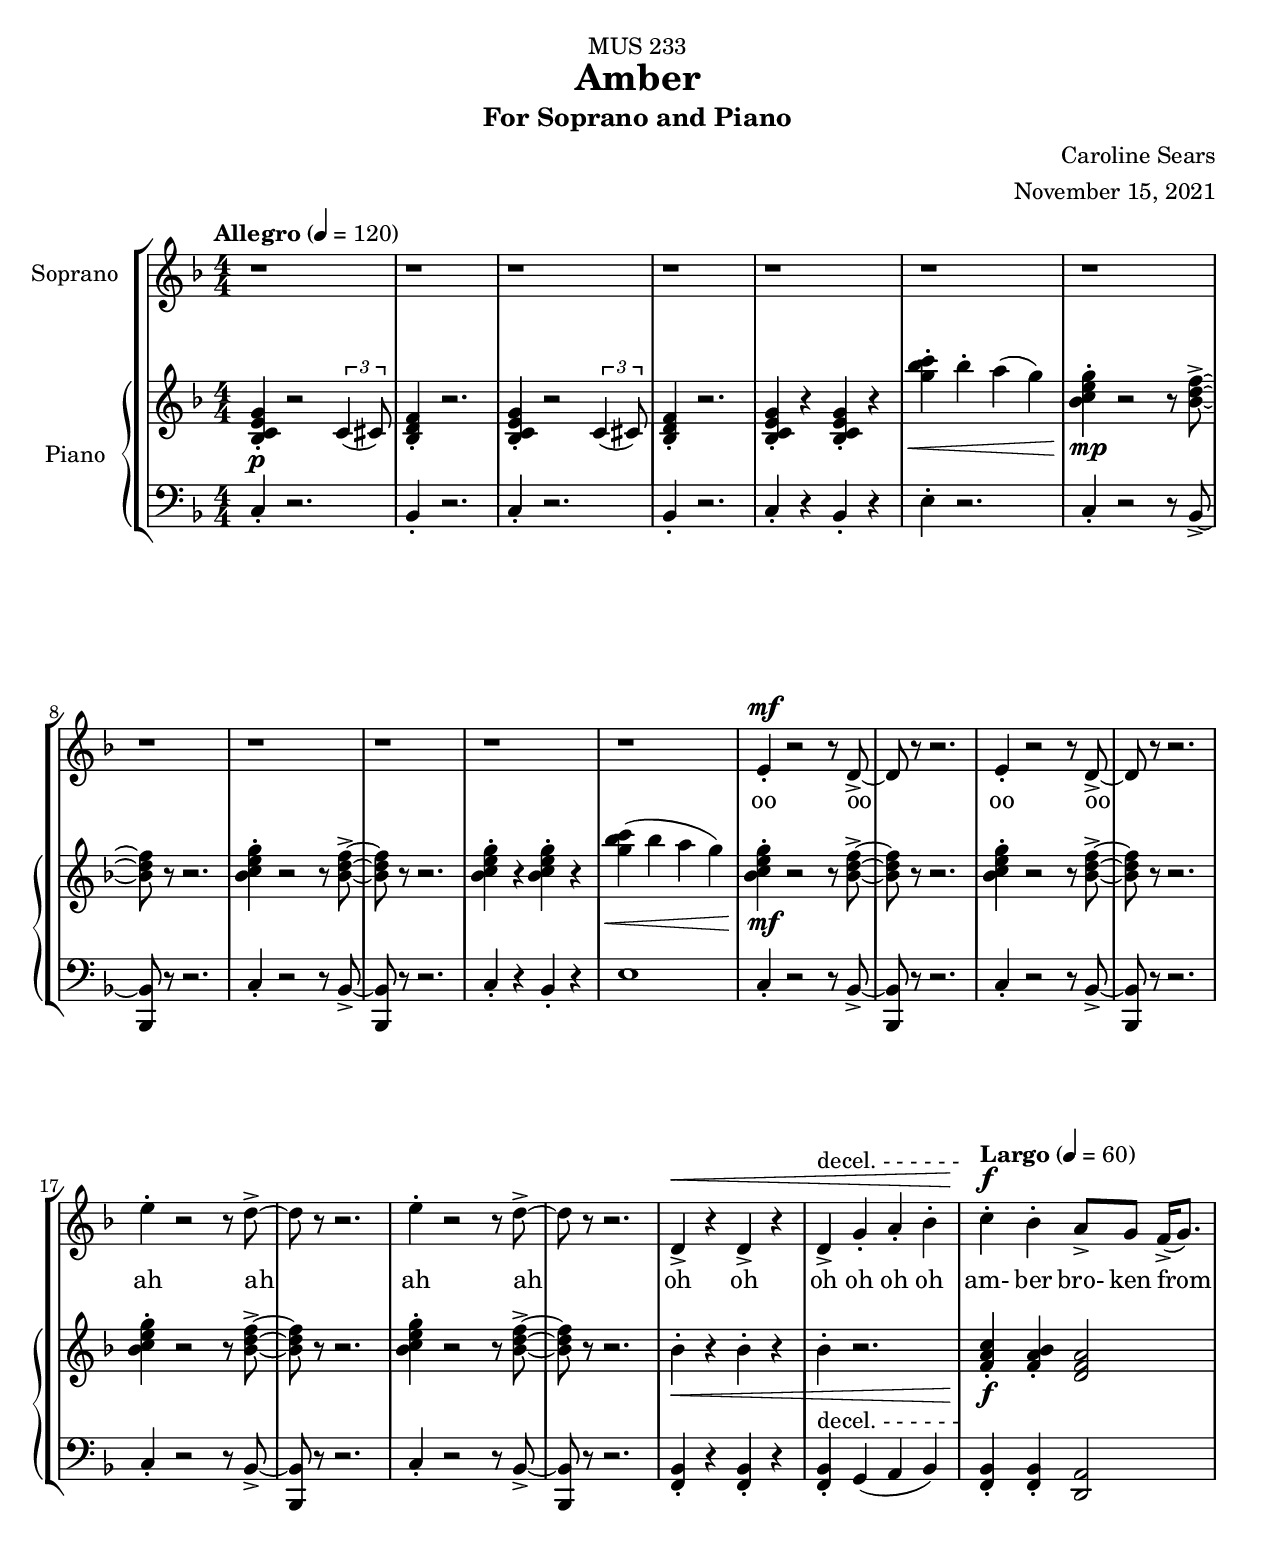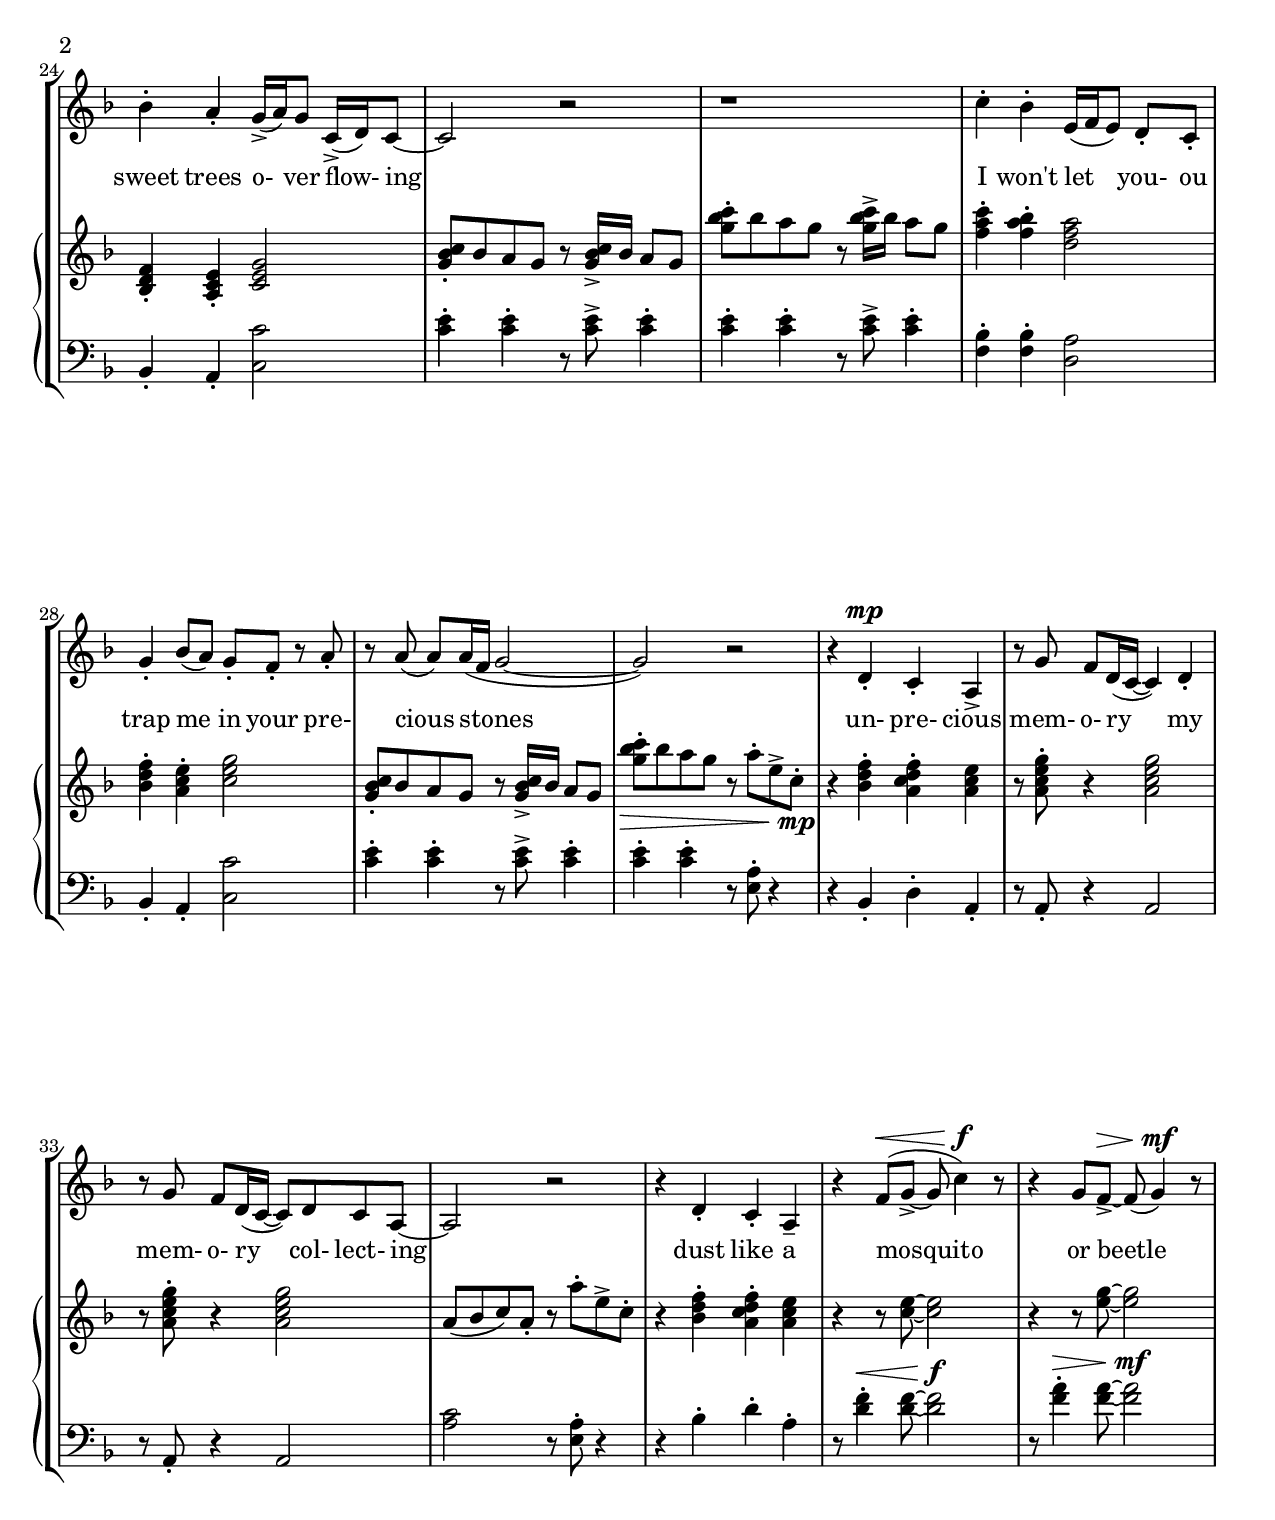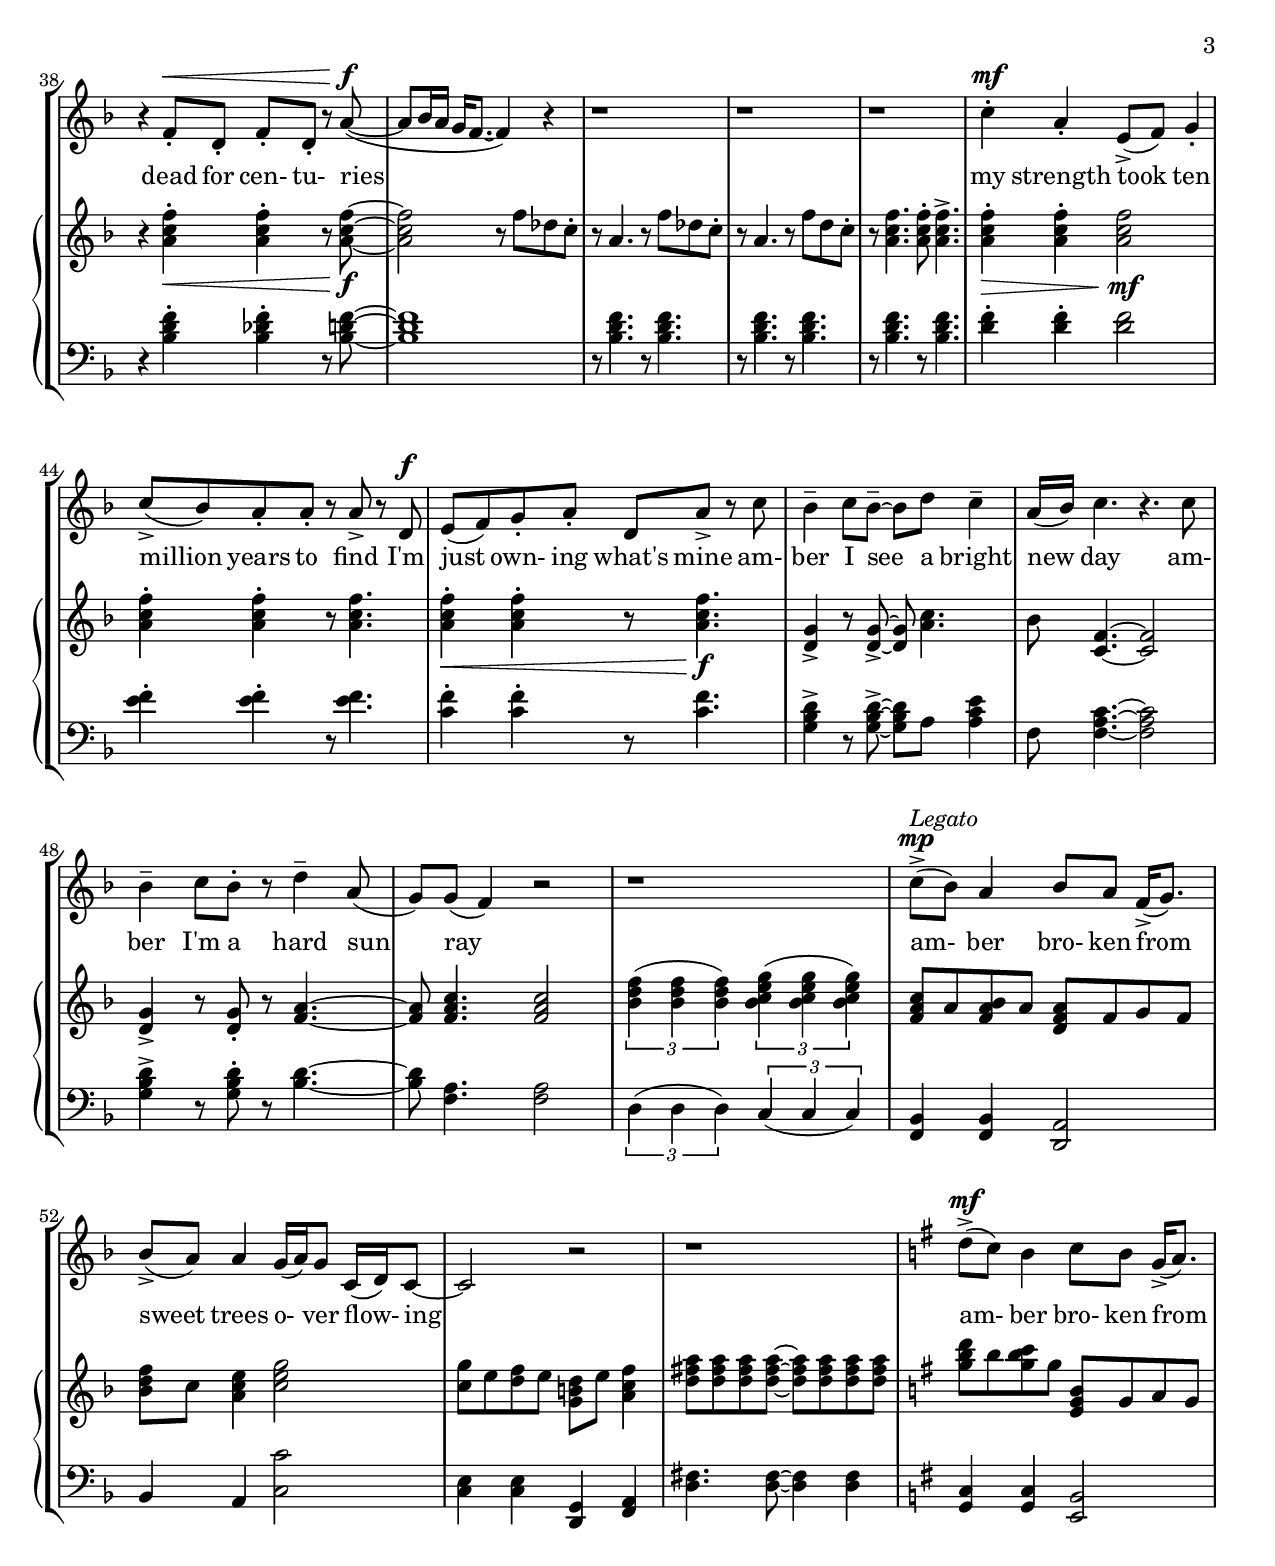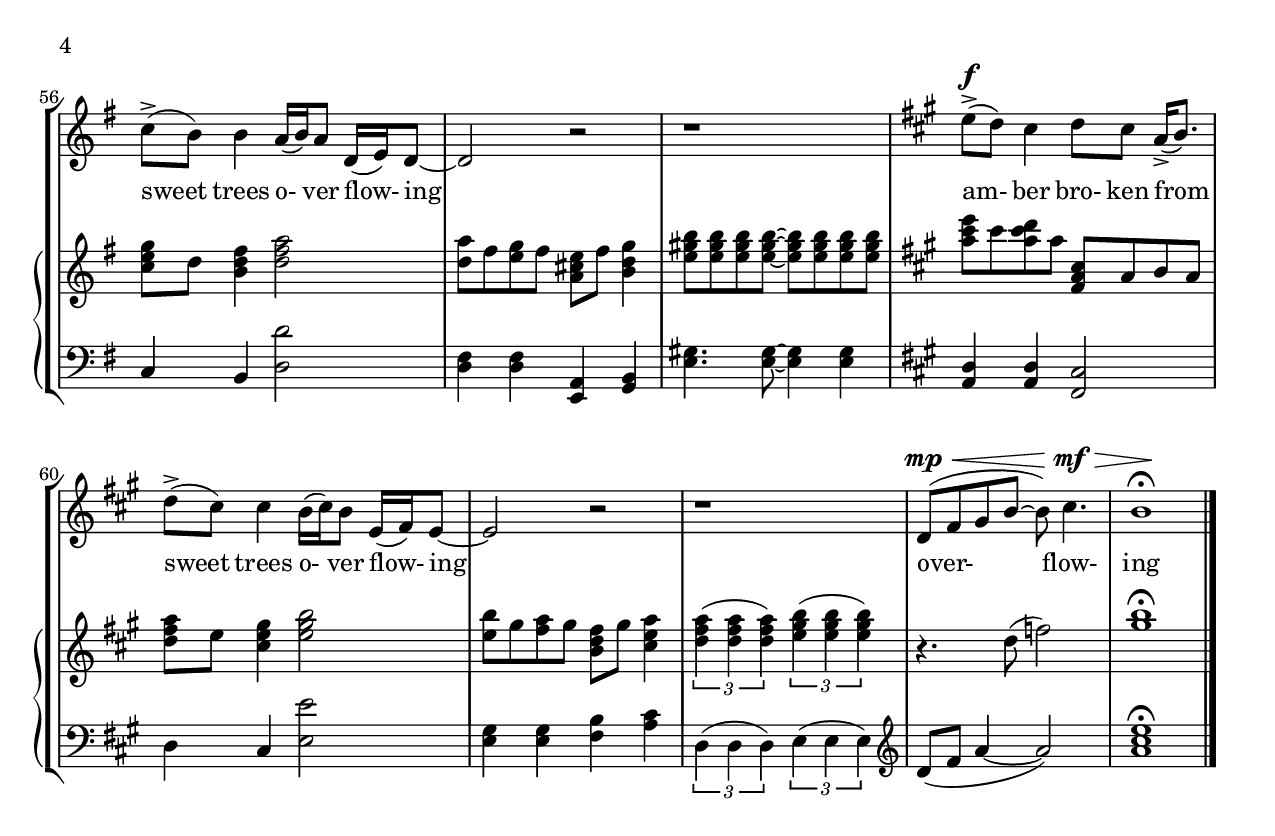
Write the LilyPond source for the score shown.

%%%%%%%%%%%%%%%%%%%% Header + Paper Dimensions %%%%%%%%%%%%%%%%%%%%
\header {
  title = "Amber"
    subtitle = "For Soprano and Piano"
    dedication = "MUS 233"
    composer = "Caroline Sears"
    arranger = "November 15, 2021"
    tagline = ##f

}
\paper {
  #(set-paper-size "ansi a")
  #(define top-margin (* 0.75 in))
}

%%%%%%%%%%%%%%%%%%%% Musical/Lyrical Content %%%%%%%%%%%%%%%%%%%%%%%%%%

%%%%% VOICE PART %%%%%%%%%%%
theNotes = \relative c'' {
    \set Staff.midiInstrument = "flute"
    \key f \major 
    \numericTimeSignature \time 4/4
    \tempo "Allegro" 4 = 120
    \dynamicUp

    %%Intro %%
    r1 | r1 |r1 | r1 | r1 | r1 | r1 | r1 | r1 | r1 | r1 | r1 |
    e,4\staccato\mf r2 r8 d8\accent~ |d8 r8 r2. |e4\staccato r2 r8 d8\accent~ |d8 r8 r2. 
    e'4\staccato r2 r8 d8\accent~ |d8 r8 r2. |e4\staccato r2 r8 d8\accent~ |d8 r8 r2. 
    d,4\accent\< r4 d4\accent r4| d4\accent^\markup{"decel. - - - - - -"}  g4\staccato a4\staccato bes\staccato |


    %% Verse 1 %%

    %bar 23%
    \tempo "Largo" 4 = 60
    c4\staccato\!\f bes4\staccato  a8\accent g8 f16\accent (g8.) | bes4\staccato  a\staccato g16\accent (a16) g8 c,16\accent (d16) c8~ |
    c2 r2 | r1 |
    %bar 27%
     c'4\staccato bes4\staccato  e,16 (f16 e8)  d8\staccato c8\staccato | g'4\staccato bes8 (a) g8\staccato f8\staccato r8 a8\staccato |
    r8 a8 (a) a16 (f16 g2~ | g2) r2 |
    %bar 31%
    r4 d4\mp\staccato c4\staccato a\accent |r8 g'8 f d16 (c16~c4) d4\staccato | r8 g8 f d16 (c16~c8) d8 c8 a~ |a2 r2 |
    %bar 35%
    \override Hairpin.to-barline = ##f
    r4 d4\staccato c4\staccato a4\tenuto | r4 f'8\< (g8\accent~g8 c4\!\f) r8 | r4 g8 f8\>\accent~f8 (g4\!\mf) r8 | r4 f8\staccato\< d\staccato f\staccato d\staccato r8 a'8\!\f(~a8 bes16  a16 
    g f8.~f4)  r4|
    %bar40
     r1 |r1| r1 |
     %bar 43
    c'4\staccato\mf a\staccato e8\accent (f8) g4\staccato | c8\accent (bes) a8\staccato a8\staccato r8 a\accent r8 d,8\f |
    e8 (f) g8\staccato a8\staccato  d,8 a'8\accent r8 c8| bes4\tenuto c8 bes8\tenuto~bes8 d8 c4\tenuto| a16 (bes) c4. r4. c8|
    %bar 48
    bes4\tenuto c8 bes8\staccato r8 d4\tenuto a8 (g8) g8 (f4) r2 | r1 |
    %bar 50
    c'8\mp\accent^\markup{\italic{"Legato"}} (bes8)  a4 bes8 a8 f16\accent (g8.) | bes8\accent (a8) a4 g16 (a16) g8 c,16 (d16) c8~ |
    c2 r2 | r1 |
    %bar 54
    \key g \major
    d'8\accent\mf (c8)  b4 c8 b8 g16\accent (a8.) | c8\accent (b8) b4 a16 (b16) a8 d,16 (e16) d8~ |
    d2 r2 | r1 |
    \key a \major
    %bar 58
    e'8\f\accent (d8)  cis4 d8 cis8 a16\accent (b8.) | d8\accent (cis8) cis4 b16 (cis16) b8 e,16 (fis16) e8~ |
    e2 r2 | r1 |
    %bar 62
    \override Hairpin.to-barline = ##f
    d8\mp\< (fis gis b~b8) cis4.\!\mf\>|b1\!\fermata \bar "|."


    
  }

theWords =  \lyricmode {
      %% Intro %%%
      oo oo oo oo
      ah ah ah ah
      oh oh oh oh oh oh
      %% Verse 1%%%
      am- ber bro- ken from
      sweet trees o- ver flow- ing
      I won't let you- _ou  trap me
      in your pre- cious stones_
      un- pre- cious mem- o- ry my
      mem- o- ry col- lect- ing
      dust like a mosquito or beetle
      dead for cen- tu- ries
      my strength took ten million
      years to find
      I'm just own- ing what's mine
      am- ber I see a bright new day
      am- ber I'm a hard sun ray 

      am- ber bro- ken from
      sweet trees o- ver flow- ing

      am- ber bro- ken from
      sweet trees o- ver flow- ing

      am- ber bro- ken from
      sweet trees o- ver flow- ing

      over- flow- ing



  }

%%%%%% PIANO PART %%%%%%%%%%
righthand =\relative c' {
    \key f \major
    \numericTimeSignature \time 4/4

    %%%%%%%% INTRO %%%%%%%%
    \tempo "Allegro" 4 = 120
    <bes c e g>4\staccato\p r2 \tuplet 3/2 {c4 (cis8)} | <bes d f>4\staccato r2.|
    <bes c e g>4\staccato r2 \tuplet 3/2 {c4 (cis8)} | <bes d f>4\staccato r2.|
    <bes c e g>4\staccato r4 <bes c e g>4\staccato r4|
    <g'' bes c>4\staccato\< bes\staccato a (g) |
    <bes, c e g>4\staccato\!\mp r2 r8 <bes d f>8\accent~|<bes d f>8 r8 r2. |
    <bes c e g>4\staccato r2 r8 <bes d f>8\accent~|<bes d f>8 r8 r2. |
    <bes c e g>4\staccato r4 <bes c e g>4\staccato r4|
    <g' bes c>4\< (bes a g) |
    <bes, c e g>4\!\mf\staccato r2 r8 <bes d f>8\accent~|<bes d f>8 r8 r2. |
    <bes c e g>4\staccato r2 r8 <bes d f>8\accent~|<bes d f>8 r8 r2. |
    <bes c e g>4\staccato r2 r8 <bes d f>8\accent~|<bes d f>8 r8 r2. |
    <bes c e g>4\staccato r2 r8 <bes d f>8\accent~|<bes d f>8 r8 r2. |
    bes4\staccato\< r4 bes4\staccato r4 | bes4\staccato r2. | 
    

    
    %%%% VERSE 1 %%%%%%%%
    \tempo "Largo" 4 = 60

    %bar 23%
    <f a c>4\staccato\!\f <f a bes>\staccato <d f a>2 | <bes d f>4\staccato <a c e>4\staccato  <c e g>2 |
    <g' bes c>8\staccato  bes  a g r8 <g bes c>16\accent bes16 a8 g |<g' bes c>8\staccato  bes  a g r8 <g bes c>16\accent bes16 a8 g |
    %bar 27%
    <f a c>4\staccato <f a bes>\staccato <d f a>2 | <bes d f>4\staccato <a c e>4\staccato  <c e g>2 |
    <g bes c>8\staccato  bes  a g r8 <g bes c>16\accent bes16 a8 g | <g' bes c>8\>\staccato  bes  a g r8 a\staccato e\accent c\!\mp\staccato |
    %bar 31%
    r4 <bes d f>4\staccato <a c d f>4\staccato <a c e> | r8 <a c e g>\staccato r4 <a c e g>2 |  r8 <a c e g>\staccato r4 <a c e g>2 | 
    %bar 34%
    a8 (bes c) a\staccato r8 a'\staccato e\accent c\staccato |r4 <bes d f>4\staccato <a c d f>4\staccato <a c e> |
    r4 r8 <c e>8~<c e>2 | r4 r8 <e g>8~<e g>2 | r4 <a, c f>4\<\staccato <a c f>4\staccato r8 <a c f>8\!\f~| <a c f>2 r8 f'8 des c\staccato|
    %bar 40
    r8 a4. r8 f'8 des c\staccato | r8 a4. r8 f'8 d c\staccato | r8 <a c f>4. <a c f>8\staccato <a c f>4.\accent  |
    <a c f>4\>\staccato <a c f>4\staccato <a c f>2\!\mf |<a c f>4\staccato <a c f>4\staccato r8<a c f>4.| 
    %bar45
    <a c f>4\<\staccato <a c f>4\staccato r8<a c f>4.\!\f| <g d>4\accent r8 <g d>\accent~<g d>8 <a c>4. |
    bes8 <f c>4.~<f c>2 |<g d>4\accent r8 <g d>\staccato r8 <f a>4.~| <f a>8 <f a c>4. <f a c>2 |
    %bar 50
    \tuplet 3/2 {<bes\mp d f>4 (<bes d f>4 <bes d f>4)} \tuplet 3/2 { <bes c e g>4 (<bes c e g>4 <bes c e g>4)} |
    %bar 51
    <f a c>8 a8 <f a bes>8 a8 <d, f a>8 f8 g8 f | <bes d f>8 c8 <a c e>4 <c e g>2 |
    <c g'>8 e8 <d f>8 e8 <g, b d > e'8 <a, c f>4 | <d fis a>8 <d fis a>8 <d fis a>8 <d fis a>8~<d fis a>8 <d fis a>8 <d fis a>8 <d fis a>8 |
    %bar 55
    \key g \major
    <g b d>8 b8 <g b c>8 g8 <e, g b>8 g8 a8 g | <c e g>8 d8 <b d fis>4 <d fis a>2 |
    <d a'>8 fis8 <e g>8 fis8 <a, cis e > fis'8 <b, d g>4 | <e gis b>8 <e gis b>8 <e gis b>8 <e gis b>8~<e gis b>8<e gis b>8 <e gis b>8 <e gis b>8|

    \key a \major 
    <a cis e>8 cis8 <a cis d>8 a8 <fis, a cis>8 a8 b8 a | <d fis a>8 e8 <cis e gis>4 <e gis b>2 |
    <e b'>8 gis8 <fis a>8 gis8 <b, d fis > gis'8 <cis, e a>4 |\tuplet 3/2 {<d fis a>4 (<d fis a>4 <d fis a>4)} \tuplet 3/2 { <e gis b>4 (<e gis b>4 <e gis b>4)} |
    r4. d8 (f2) | <gis b>1\fermata \bar "|."
    



  }

lefthand = \relative c {
    \key f \major
    \numericTimeSignature \time 4/4
    \clef "bass"
    \dynamicUp

    %%%%%%%% INTRO %%%%%%%%
    \tempo "Allegro" 4 = 120
    c4\staccato r2.|bes4\staccato r2. |
    c4\staccato r2.|bes4\staccato r2. |
    c4\staccato r4 bes4\staccato r4|
    e4\staccato r2.|
    c4\staccato r2 r8 bes8~\accent|<bes bes,>8 r8 r2. |
    c4\staccato r2 r8 bes8~\accent|<bes bes,>8 r8 r2. |
    c4\staccato r4 bes4\staccato r4|
    e1|
    c4\staccato r2 r8 bes8~\accent|<bes bes,>8 r8 r2. |
    c4\staccato r2 r8 bes8~\accent|<bes bes,>8 r8 r2. |
    c4\staccato r2 r8 bes8~\accent|<bes bes,>8 r8 r2. |
    c4\staccato r2 r8 bes8~\accent|<bes bes,>8 r8 r2. |
    <bes f>4\staccato r4 <bes f>4\staccato r4 |
    <bes f>4\staccato^\markup{"decel. - - - - - -"} g4 (a bes) |

    %%%%% VERSE 1 %%%%%%%%%%
    \tempo "Largo" 4 = 60

    %bar 23%
    <f bes>4\staccato <f bes>4\staccato <d a'>2 | bes'4\staccato a4\staccato <c c'>2| 
    <c' e>4\staccato <c e>\staccato r8 <c e>\accent <c e>4\staccato  |
    <c e>4\staccato <c e>\staccato r8 <c e>\accent <c e>4\staccato |
     %bar 27%
     <f, bes>4\staccato <f bes>4\staccato <d a'>2 | bes4\staccato a4\staccato <c c'>2|
     <c' e>4\staccato <c e>\staccato r8 <c e>\accent <c e>4\staccato  |
     <c e>4\staccato <c e>\staccato r8 <a e>8\staccato r4 |
     %bar 31%
      r4 bes,4\staccato d\staccato a\staccato | r8 a8\staccato r4 a2 |r8 a8\staccato r4 a2 |
      %bar 34%
      <a' c>\2 r8 <a e>8\staccato r4 | r4 bes4\staccato d\staccato a\staccato |
      r8 <d f>4\<\staccato <d f>8~ <d f>2\!\f | r8 <f a>4\>\staccato <f a>8~<f a>2\!\mf |
      %bar 38
      r4 <bes, d f>4\staccato <bes des f>4\staccato r8 <bes d f>8~|
      <bes d f>1 | r8 <bes d f>4. r8 <bes d f>4. |  r8 <bes d f>4. r8 <bes d f>4. |r8 <bes d f>4. r8 <bes d f>4. |
      %bar 43
      <d f>4\staccato <d f>\staccato <d f>2 | <e f>4\staccato <e f>\staccato r8 <e f>4.|
      <c f>4\staccato <c f>4\staccato r8 <c f>4. |
      %bar 46
      <g bes d>4\accent r8 <g bes d>8\accent~<g bes d>8 a8 <a c e>4 | f8 <f a c>4.~<f a c>2 | <g bes d>4\accent r8 <g bes d>8\staccato r8 <bes d >4.~|
      <bes d >8 <f a>4. <f a>2 |
      %bar 50
      \tuplet 3/2 {d4 (d d)} \tuplet 3/2 {c4 (c4 c)} |
      %bar 51
      <f, bes>4  < f bes>4 <d a' >2 | bes'4 a4 <c c'>2 |
      <c e>4 <c e>4 <g d>4 <a f>4| <d fis>4. <d fis>8~<d fis>4 <d fis> |
      %bar 55
      \key g \major
      <g, c>4  < g c>4 <e b' >2 | c'4 b4 <d d'>2 |
      <d fis>4 <d fis>4 <a e>4 <b g>4| <e gis>4. <e gis>8~<e gis>4 <e gis> |
      %bar 59
      \key a \major
      <a, d>4  < a d>4 <fis cis' >2 | d'4 cis4 <e e'>2 |
      <e gis>4 <e gis>4 <fis b>4 <a cis>4|\tuplet 3/2 {d,4 (d d)} \tuplet 3/2 {e4 (e4 e)}  |
     \clef "treble"
      d'8 ( fis a4~a2 ) | <a cis e>1\fermata \bar "|."
    
  }

%%%%%%%%%%%%%%%%%%%%%%% Score Setup %%%%%%%%%%%%%%%%%%%%%%%%%%%%%%%%%%%
\score {
\new StaffGroup <<
  \new Staff \with {instrumentName = "Soprano" 
    %shortInstrumentName = #"Sop. "
    }
  \new Voice = vocals \theNotes
  \new Lyrics \lyricsto vocals \theWords
  

  \new PianoStaff \with { instrumentName = "Piano" 
    %shortInstrumentName = #"Pno. "
    }
  <<
    \new Staff = "upper" \righthand
    \new Staff = "lower" \lefthand
  >>
>>

  \layout {}
  \midi {}
}